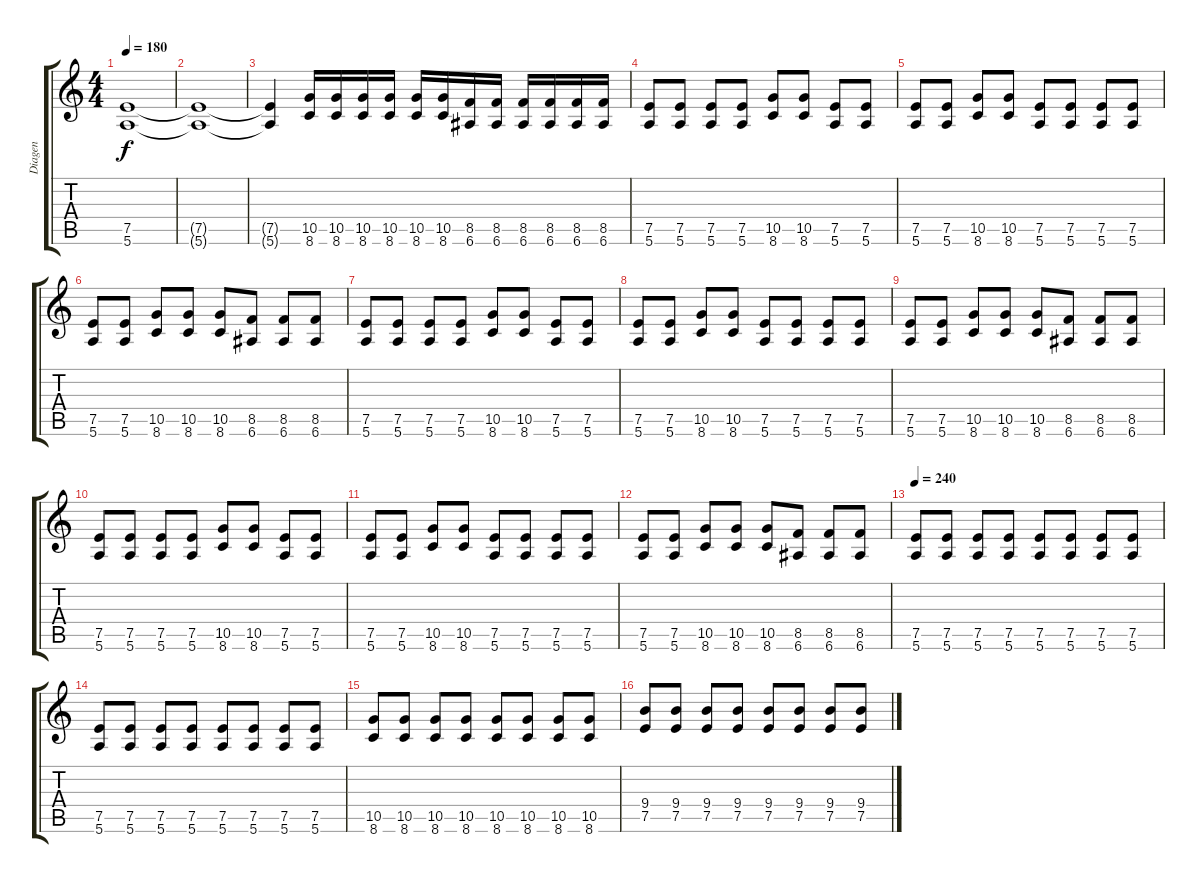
\track ("Diagen" "Diagen") {instrument overdrivenguitar}
\staff {score tabs}
\tuning (E4 B3 G3 D3 A2 E2) {hide}
\ts (4 4)
\tempo 180
\clef g2
\ks c
(7.5 5.6).1{dy f} |
(7.5{t} 5.6{t}).1 |
(7.5{t} 5.6{t}).4 (10.5 8.6).16 (10.5 8.6).16 (10.5 8.6).16 (10.5 8.6).16 (10.5 8.6).16 (10.5 8.6).16 (8.5 6.6).16 (8.5 6.6).16 (8.5 6.6).16 (8.5 6.6).16 (8.5 6.6).16 (8.5 6.6).16 |
(7.5 5.6).8 (7.5 5.6).8 (7.5 5.6).8 (7.5 5.6).8 (10.5 8.6).8 (10.5 8.6).8 (7.5 5.6).8 (7.5 5.6).8 |
(7.5 5.6).8 (7.5 5.6).8 (10.5 8.6).8 (10.5 8.6).8 (7.5 5.6).8 (7.5 5.6).8 (7.5 5.6).8 (7.5 5.6).8 |
(7.5 5.6).8 (7.5 5.6).8 (10.5 8.6).8 (10.5 8.6).8 (10.5 8.6).8 (8.5 6.6).8 (8.5 6.6).8 (8.5 6.6).8 |
(7.5 5.6).8 (7.5 5.6).8 (7.5 5.6).8 (7.5 5.6).8 (10.5 8.6).8 (10.5 8.6).8 (7.5 5.6).8 (7.5 5.6).8 |
(7.5 5.6).8 (7.5 5.6).8 (10.5 8.6).8 (10.5 8.6).8 (7.5 5.6).8 (7.5 5.6).8 (7.5 5.6).8 (7.5 5.6).8 |
(7.5 5.6).8 (7.5 5.6).8 (10.5 8.6).8 (10.5 8.6).8 (10.5 8.6).8 (8.5 6.6).8 (8.5 6.6).8 (8.5 6.6).8 |
(7.5 5.6).8 (7.5 5.6).8 (7.5 5.6).8 (7.5 5.6).8 (10.5 8.6).8 (10.5 8.6).8 (7.5 5.6).8 (7.5 5.6).8 |
(7.5 5.6).8 (7.5 5.6).8 (10.5 8.6).8 (10.5 8.6).8 (7.5 5.6).8 (7.5 5.6).8 (7.5 5.6).8 (7.5 5.6).8 |
(7.5 5.6).8 (7.5 5.6).8 (10.5 8.6).8 (10.5 8.6).8 (10.5 8.6).8 (8.5 6.6).8 (8.5 6.6).8 (8.5 6.6).8 |
\tempo 240
(7.5 5.6).8 (7.5 5.6).8 (7.5 5.6).8 (7.5 5.6).8 (7.5 5.6).8 (7.5 5.6).8 (7.5 5.6).8 (7.5 5.6).8 |
(7.5 5.6).8 (7.5 5.6).8 (7.5 5.6).8 (7.5 5.6).8 (7.5 5.6).8 (7.5 5.6).8 (7.5 5.6).8 (7.5 5.6).8 |
(10.5 8.6).8 (10.5 8.6).8 (10.5 8.6).8 (10.5 8.6).8 (10.5 8.6).8 (10.5 8.6).8 (10.5 8.6).8 (10.5 8.6).8 |
(9.4 7.5).8 (9.4 7.5).8 (9.4 7.5).8 (9.4 7.5).8 (9.4 7.5).8 (9.4 7.5).8 (9.4 7.5).8 (9.4 7.5).8
